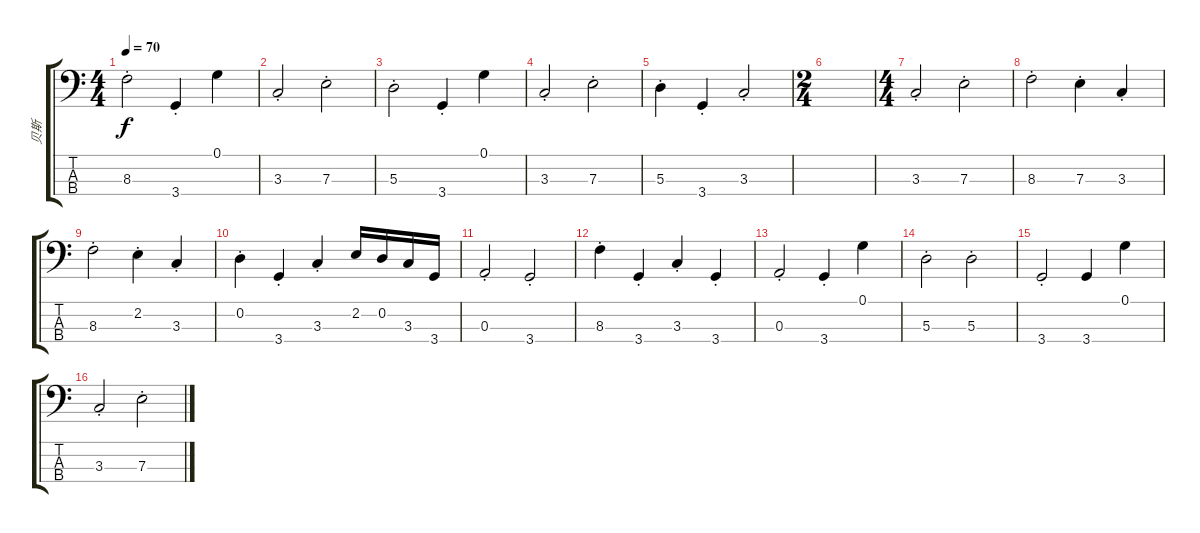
\track ("贝斯" "贝斯") {instrument electricbassfinger}
\staff {score tabs}
\tuning (G2 D2 A1 E1) {hide}
\ts (4 4)
\tempo 70
\clef f4
\ks c
8.3{st}.2{dy f} 3.4{st}.4 0.1.4{txt ""} |
3.3{st}.2 7.3{st}.2 |
5.3{st}.2 3.4{st}.4 0.1.4 |
3.3{st}.2 7.3{st}.2 |
5.3{st}.4 3.4{st}.4 3.3{st}.2 |
\ts (2 4)
|
\ts (4 4)
3.3{st}.2 7.3{st}.2 |
8.3{st}.2 7.3{st}.4 3.3{st}.4 |
8.3{st}.2 2.2{st}.4 3.3{st}.4 |
0.2{st}.4 3.4{st}.4 3.3{st}.4 2.2.16 0.2.16 3.3.16 3.4.16 |
0.3{st}.2 3.4{st}.2 |
8.3{st}.4 3.4{st}.4 3.3{st}.4 3.4{st}.4 |
0.3{st}.2 3.4{st}.4 0.1.4 |
5.3{st}.2 5.3{st}.2 |
3.4{st}.2 3.4.4 0.1.4 |
3.3{st}.2 7.3{st}.2
